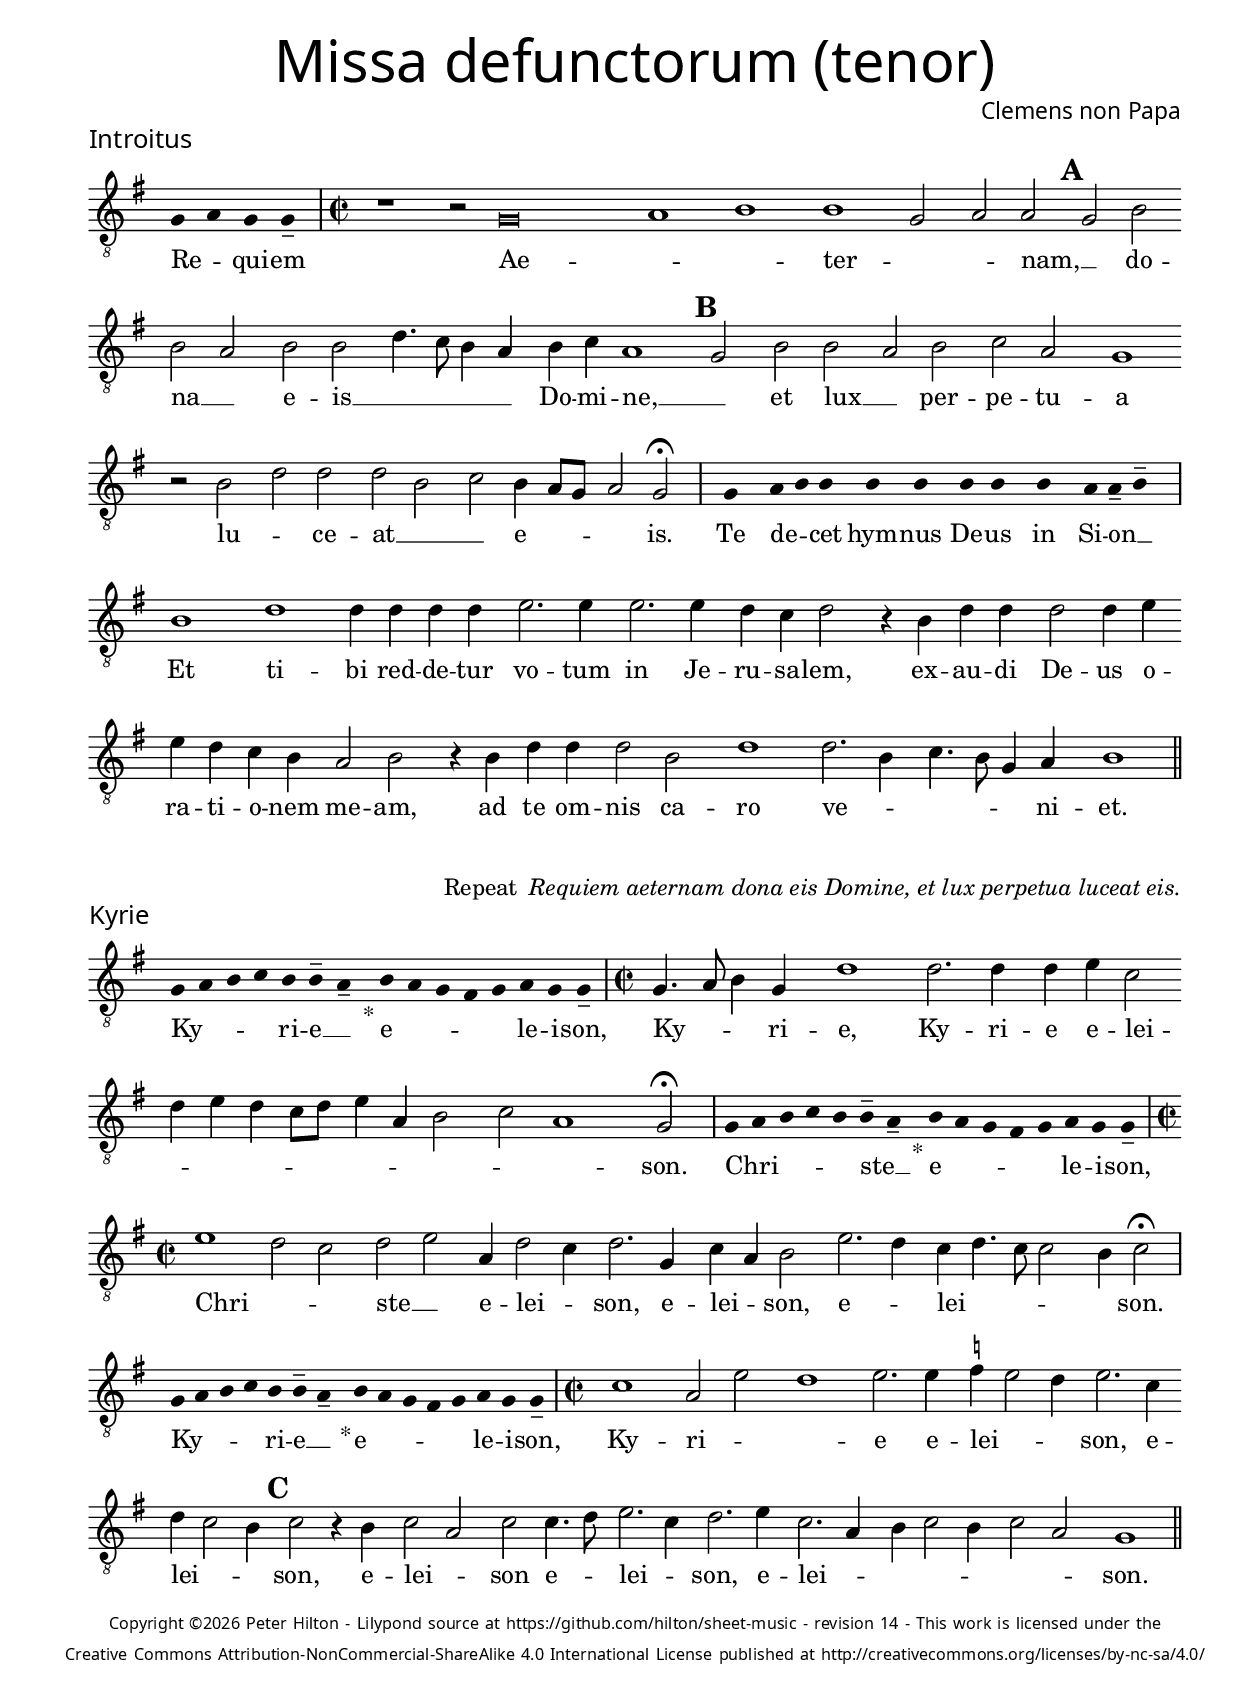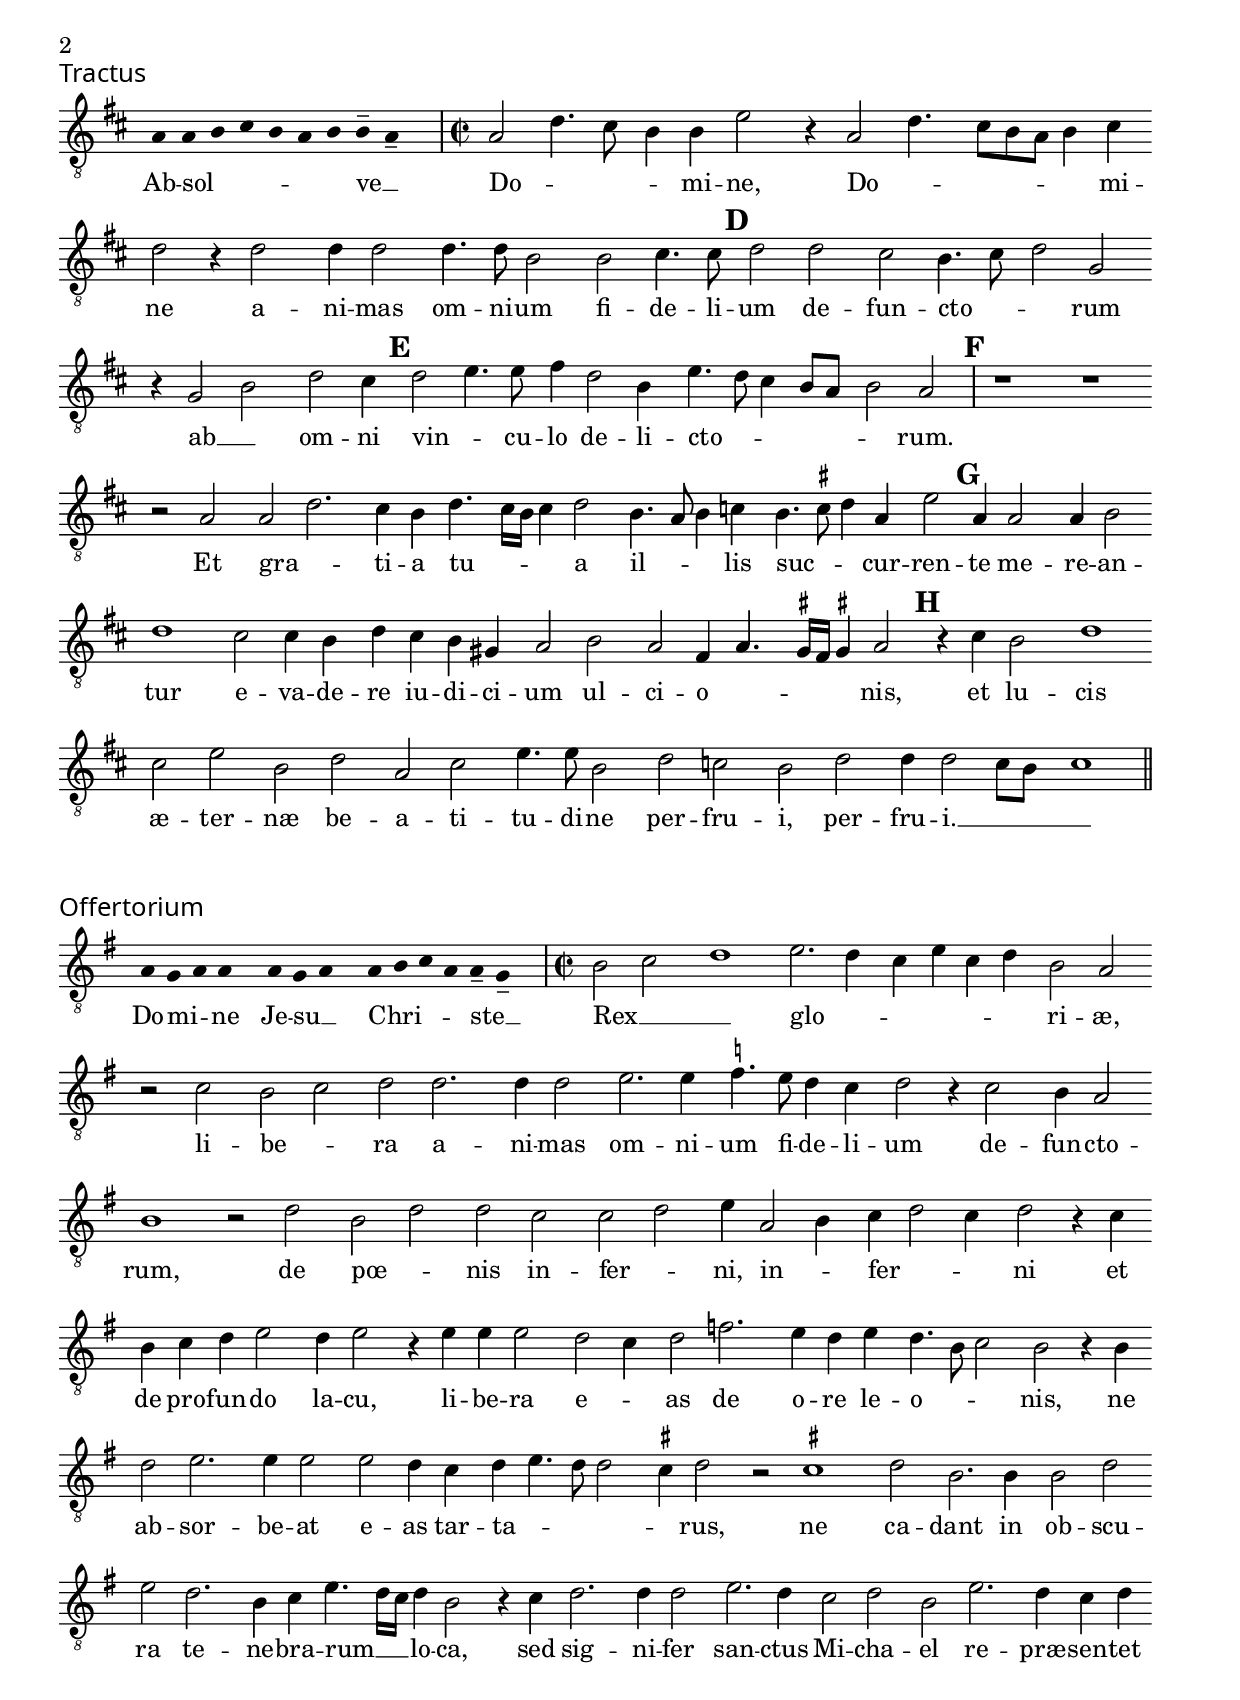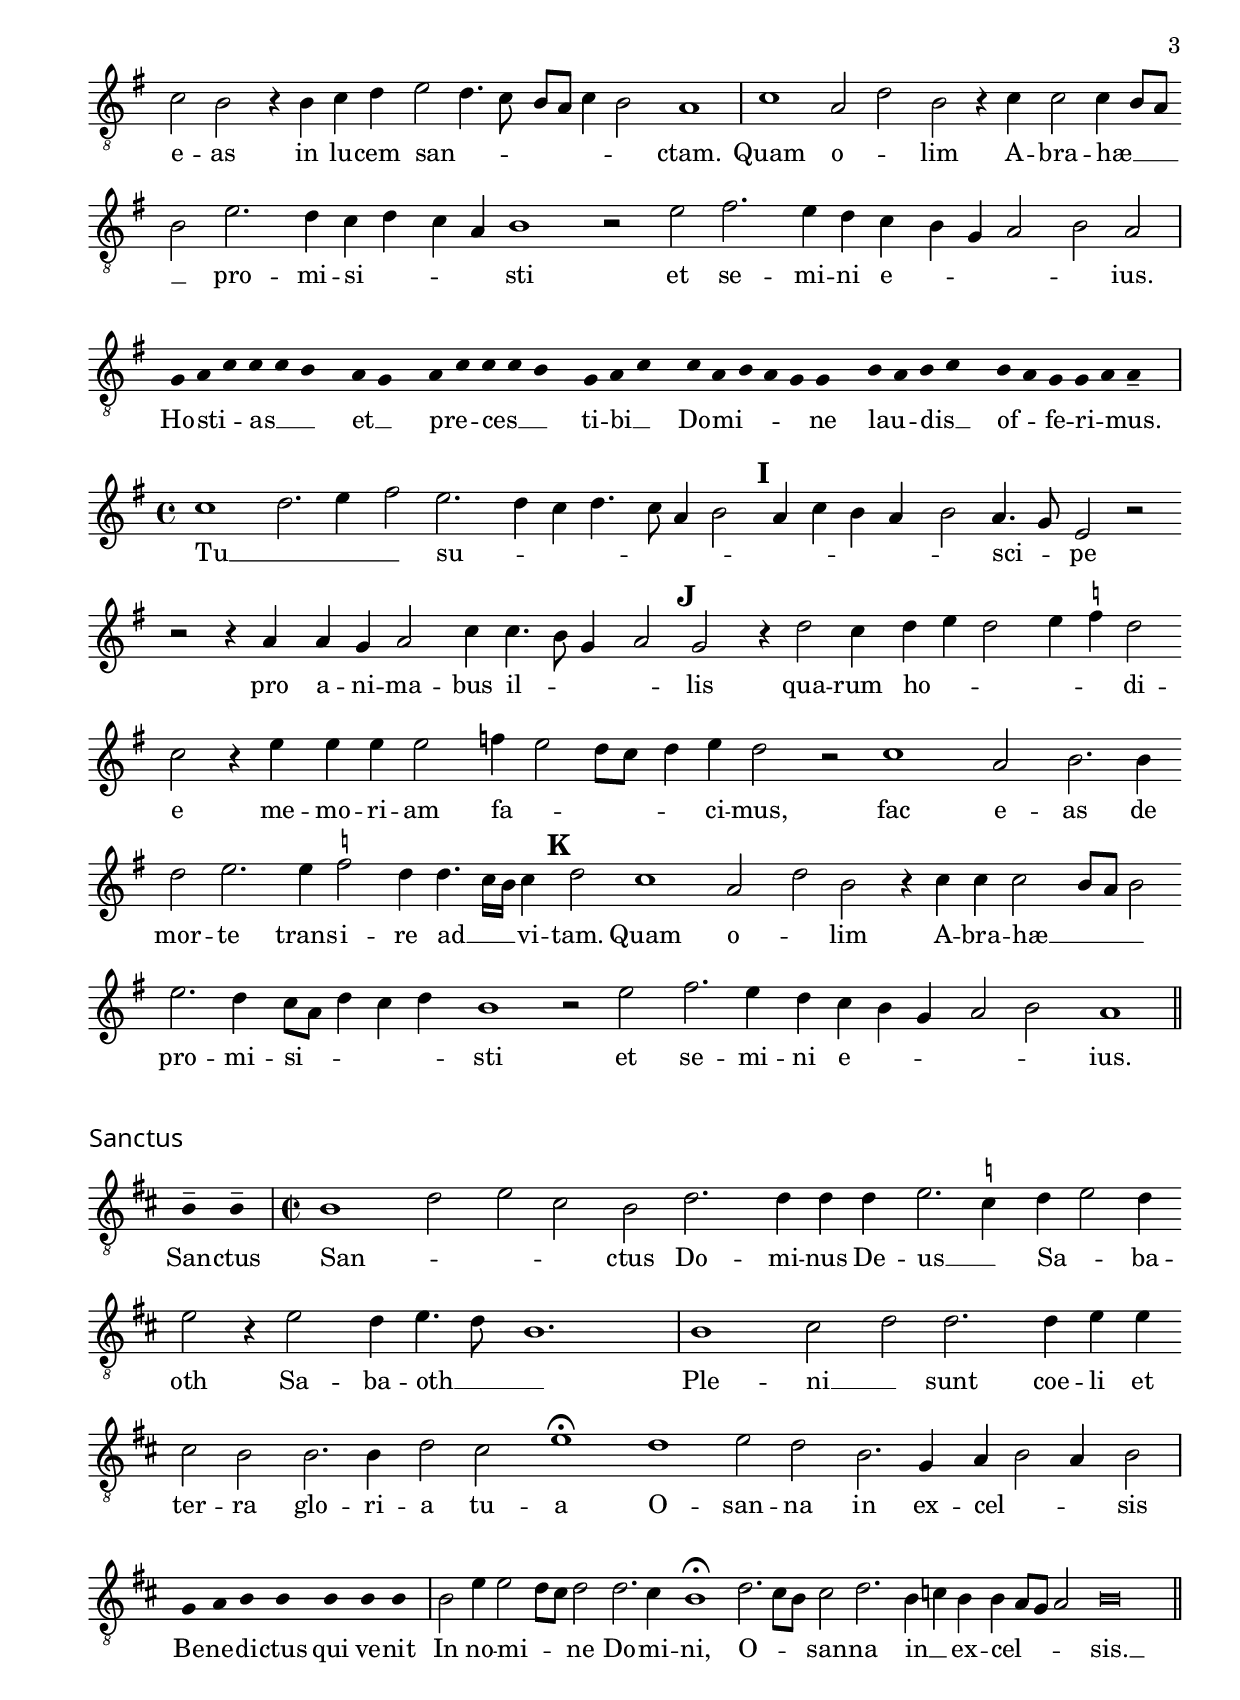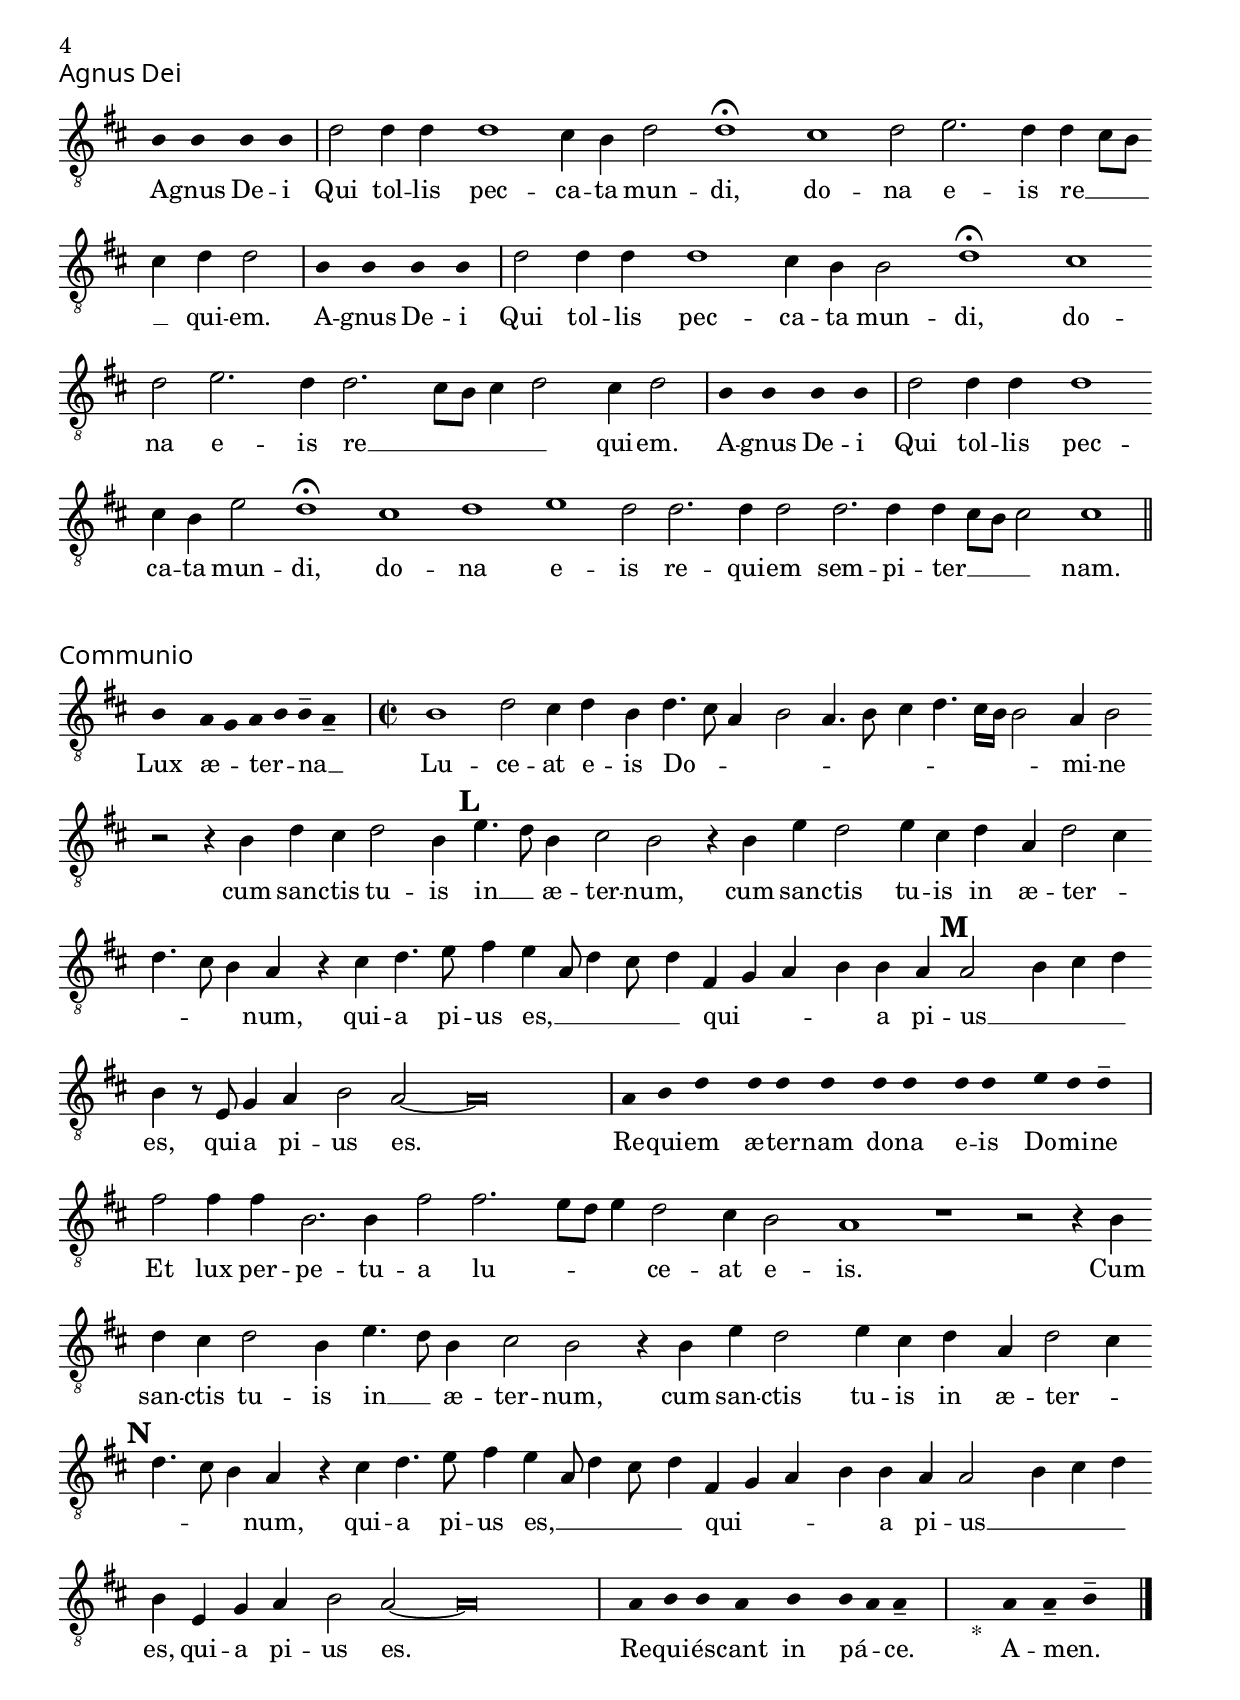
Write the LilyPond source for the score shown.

% http://www.cpdl.org/wiki/index.php/Missa_pro_defunctis_(Jacobus_Clemens_non_Papa)
% Copyright ©2024 Peter Hilton - https://github.com/hilton

\version "2.24.2"
% \pointAndClickOff
revision = "14"

\paper {
	#(define fonts (set-global-fonts #:sans "Source Sans Pro"))
	annotate-spacing = ##f
	two-sided = ##t
	inner-margin = 15\mm
	outer-margin = 10\mm
	top-margin = 10\mm
	bottom-margin = 10\mm
 	markup-system-spacing = #'( (padding . 1) )
	indent = 0
	ragged-bottom = ##f
	ragged-last-bottom = ##f
} 

year = #(strftime "©%Y" (localtime (current-time)))

\header {
	title = \markup \medium \fontsize #4 \override #'(font-name . "Source Sans Pro Light") {
		"Missa defunctorum (tenor)"
	}
	composer = \markup \sans { Clemens non Papa }
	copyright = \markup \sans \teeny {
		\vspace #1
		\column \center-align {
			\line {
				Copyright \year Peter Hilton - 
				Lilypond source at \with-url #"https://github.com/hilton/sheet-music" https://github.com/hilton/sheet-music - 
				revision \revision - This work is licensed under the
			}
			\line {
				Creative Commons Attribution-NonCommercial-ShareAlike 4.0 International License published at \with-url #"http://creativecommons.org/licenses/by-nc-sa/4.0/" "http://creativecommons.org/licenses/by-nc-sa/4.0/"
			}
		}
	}
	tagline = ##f
}

\layout {
	ragged-right = ##f
	ragged-last = ##f
	\context {
		\Score
		\override SpanBar.transparent = ##t
		\override BarLine.transparent = ##t
		\remove "Bar_number_engraver"
		\remove "Metronome_mark_engraver"
		\override SpacingSpanner.base-shortest-duration = #(ly:make-moment 1/8)
	}
	\context { 
		\Voice 
		\override NoteHead.style = #'baroque
		\consists "Horizontal_bracket_engraver"
	}
}

global = { 
	\tempo 2 = 44
	\set Staff.midiInstrument = "choir aahs"
	\accidentalStyle "forget"
}

globalF = { 
	\key f \major
}


globalC = { 
	\key c \major
}

showBarLine = {
	\once \override Score.BarLine.transparent = ##f
	\once \override Score.SpanBar.transparent = ##f 
}
ficta = { \once \set suggestAccidentals = ##t }


% INTROITUS

tenor = \new Voice {
	\relative c {
		\clef "treble_8"
		\once \override Staff.TimeSignature.stencil = ##f
		\override Stem.transparent = ##t 
		\cadenzaOn f4 g f f-- \cadenzaOff
		\override Stem.transparent = ##f
		\time 2/2
		\showBarLine\bar "|"
		
		r1 r2 f\breve g1 a1 a1 f2 g g \mark \default f a
		a g a a c4. bes8 a4 g a bes g1 \mark \default f2 a a
			 
		g a bes g f1 r2 a c c c a
		bes a4 g8 f g2 f \fermata
		\showBarLine\bar "|"
		
		\once \override Staff.TimeSignature.stencil = ##f
		\override Stem.transparent = ##t
		\cadenzaOn s8 f8 s g8 a a s a8 a s a8 a s a8 s g8 g-- a-- s \cadenzaOff
		\override Stem.transparent = ##f
		\showBarLine\bar "|"
		
		
		a1 c c4 c c c d2. d4
		d2. d4 c bes c2 r4 a c c c2 c4 d d c bes a g2 a
		r4 a c c c2 a c1 c2. a4 bes4. a8 f4 g a1
		\showBarLine\bar "||"
	}
	\addlyrics {
		Re -- _ qui -- em 
		Ae -- _ _  ter -- _ _ nam, __ _ do --
		na __ _ e -- is __ _ _ _ _ Do -- mi -- ne, __ _ 
		et lux __ _ per -- pe -- tu -- a lu -- _ ce -- at __ _ _
		e -- _ _ _ is.
		
		Te de -- _ cet hym -- nus De -- us in Si -- on __ _
		Et ti -- bi red -- de -- tur vo -- tum
		in Je -- ru -- sa -- lem, ex -- au -- di De -- us o -- ra -- ti  -- o -- nem me -- am,
		ad te om -- nis ca -- ro ve -- _ _ _ _ ni -- et.
	}
}

\score {
	\transpose f g {
		<<
		      \new Staff << \globalF \tenor >> 
		>>
	}
	\header {
		piece = \markup \larger \sans { Introitus }
	}
}

\markup {
	\column {
		\fill-line {
			\line { }
			\line { }
			\line \right-align { Repeat \italic " Requiem aeternam dona eis Domine, et lux perpetua luceat eis." }
		}
	}
}

% KYRIE

tenor = \new Voice {
	\relative c {
		\clef "treble_8"
		\once \override Staff.TimeSignature.stencil = ##f
		\override Stem.transparent = ##t 
		\cadenzaOn f8 g a bes a a-- g-- s4_"*" a8 g f e f g f f-- \cadenzaOff
		\override Stem.transparent = ##f
		\showBarLine\bar "|"		
		\time 2/2
		
		f4. g8 a4 f c'1 c2. c4 c d bes2 c4 d c bes8 c d4 g, a2
		bes g1 f2 \fermata
		\showBarLine\bar "|"

		\once \override Staff.TimeSignature.stencil = ##f
		\override Stem.transparent = ##t 
		\cadenzaOn f8 g a bes a a-- g-- s4_"*" a8 g f e f g f f-- \cadenzaOff
		\override Stem.transparent = ##f
		\showBarLine\bar "|"
		\time 2/2
		
		d'1 c2 bes c d g,4 c2 bes4 c2. f,4
		bes g a2 d2. c4 bes c4. bes8 bes2 a4 bes2 \fermata
		\showBarLine\bar "|"

		\once \override Staff.TimeSignature.stencil = ##f
		\override Stem.transparent = ##t 
		\cadenzaOn f8 g a bes a a-- g-- s4_"*" a8 g f e f g f f-- \cadenzaOff
		\override Stem.transparent = ##f
		\showBarLine\bar "|"
		\time 2/2
		
		
		bes1 g2 d' c1 d2. d4 \ficta es d2 c4 d2. bes4 c bes2 a4 \mark #3 bes2 r4 a bes2 g
		bes bes4. c8 d2. bes4 c2. d4 bes2. g4 a bes2 a4 bes2 g f1
		\showBarLine\bar "||"

	}
	\addlyrics {
		Ky -- _ _ _ ri -- e __ _ e -- _ _ _ _ le -- i -- son,
		Ky -- _ _ ri -- e, Ky -- ri -- e e -- lei -- _ _ _ _ _ _ _ _ _ _ son.
		
		Chri -- _ _ _ _ ste __ _ e -- _ _ _ _ le -- i -- son,
		Chri -- _ _ ste __ _ e -- lei -- _ son, e -- lei -- _ son, e -- _ lei -- _ _ _ _ son.

		Ky -- _ _ _ ri -- e __ _ e -- _ _ _ _ le -- i -- son,
		Ky -- ri -- _ _ 	e e -- lei -- _ _ son, e -- lei -- _ _ son, 
		e -- lei -- _ son e -- _ lei -- _ son, e -- lei -- _ _ _ _ _ _ son.
	}
}

\score {
	\transpose f g {
	  	<< 
			\new Staff << \globalF \tenor >> 
		>> 
	}
	\header {
		piece = \markup \larger \sans { Kyrie }
	}
}


% TRACTUS

tenor = \new Voice {
	\relative c {
		\clef "treble_8"
		\once \override Staff.TimeSignature.stencil = ##f
		\override Stem.transparent = ##t \cadenzaOn
		g'8 g a b a g a a-- g-- s
		\cadenzaOff \override Stem.transparent = ##f
		\showBarLine \bar "|" \time 2/2
		
		g2 c4. b8 a4 a d2 r4 g,2 c4. b8 a g a4 b |
		c2 r4 c2 c4 c2 c4. c8 a2 a b4. b8 \mark #4 c2 c b a4. b8 |

		c2 f, r4 f2 a c b4 | \mark #5 c2 d4. d8 e4 c2 a4 d4. c8 b4 a8 g |
		a2 g 
		\showBarLine \bar "|"
		\mark #6 r1 r r2 g g c2. b4 a c4.
		b16 a b4 c2 a4. g8 a4 bes a4. \ficta b!8 c4 g d'2 \mark #7 g,4 g2 g4 a2 c1 |
		b2 b4 a c b a fis g2 a g e4 g4. \ficta fis16 e \ficta fis!4 g2 \mark #8 r4 b a2 |

		c1 b2 d a c g b d4. d8 a2 c bes |
		a c c4 c2 b8 a b1 |
		\showBarLine\bar "||"
	}
	\addlyrics {
		Ab -- sol -- _ _ _ _ _ ve __ _ 
		Do -- _ _ _ mi -- ne, Do -- _ _ _ _ _ mi -- 
		ne a -- ni -- mas om -- ni -- um fi -- de -- li -- um de -- fun -- cto -- _

		_ rum ab __ _ om -- ni vin -- _ cu -- lo de -- li -- cto -- _ _ _ _ 
		_ rum. Et gra -- _ ti -- a tu -- 
		_ _ _ a il -- _ _ lis suc -- _ _ cur -- ren -- te me -- re -- an -- tur 
		e -- va -- de -- re iu -- di -- ci -- um ul -- ci -- o -- _ _ _ _ nis, et lu -- 

		cis æ -- ter -- næ be -- a -- ti -- tu -- di -- ne per -- fru -- 
		i, per -- fru -- i. __ _ _ _
	}
}

\score {
	\transpose f g {
	  	<< 
			\new Staff << \globalC \tenor >> 
		>> 
	}
	\header {
		piece = \markup \larger \sans { Tractus }
	}
}

% OFFERTORIUM

tenor = \new Voice {
	\relative c {
		\clef "treble_8"
		\once \override Staff.TimeSignature.stencil = ##f
		\override Stem.transparent = ##t \cadenzaOn
		g'8 f g g s g8 f g s g8 a bes g g-- f-- s
		\cadenzaOff \override Stem.transparent = ##f
		\showBarLine \bar "|" \time 2/2
		
		a2 bes c1 d2. c4 bes d bes c a2 g |
		r bes a bes c c2. c4 c2 d2. d4 \ficta es4. d8 c4 bes c2 r4 bes2

		a4 g2 | a1 r2 c a c c bes bes c d4 g,2 a4 |
		bes c2 bes4 c2 r4 bes a bes c d2 c4 d2 r4 d d d2 c bes4 |
		c2 es2. d4 c d c4. a8 bes2 a r4 a c2 d2. d4 d2 |
		d2 c4 bes c d4. c8 c2 \ficta b4 c2 | r \ficta b1 c2 a2. a4 a2 c |

		d c2. a4 bes d4. c16 bes c4 a2 r4 bes c2. c4 c2 d2. c4 |
		bes2 c a d2. c4 bes c bes2 a r4 a bes c d2 c4. bes8 |
		a g bes4 a2 g1 
		\showBarLine \bar "|"
		
		bes g2 c a r4 bes bes2 bes4 a8 g a2 d2.
		c4 bes c bes g a1 r2 d2 e2. d4 c bes a f g2 a g |
		\showBarLine \bar "|"
	}
	\addlyrics {
		Do -- mi -- _ ne Je -- su __ _ Chri -- _ _ _ ste __ _
		Rex __ _ _ glo -- _ _ _ _ _ ri -- æ,
		li -- be -- _ ra a -- ni -- mas om -- ni -- um fi -- de -- li -- um de -- 
		
		fun -- cto -- rum, de pœ -- _ nis in -- fer -- _ ni, in -- _
		fer -- _ _ ni et de pro -- fun -- do la -- cu, li -- be -- ra e -- _
		as de o -- re le -- o -- _ _ nis, ne ab -- sor -- be -- at
		e -- as tar -- ta -- _ _ _ _ rus, ne ca -- dant in ob -- scu -- 

		ra te -- ne -- bra -- rum __ _ _ lo -- ca,  sed sig -- ni -- fer san -- ctus
		Mi -- cha -- el re -- præ -- sen -- tet e -- as in lu -- cem san -- _ _
		_ _ _ _ ctam. Quam o -- _ lim A -- bra -- hæ __ _ _ _ pro -- 
		mi -- si -- _ _ _ sti et se -- mi -- ni e -- _ _ _ _ ius.
	}
}

\score {
	\transpose f g {
	  	<< 
			\new Staff << \globalF \tenor >> 
		>> 
	}
	\header {
		piece = \markup \larger \sans { Offertorium }
	}
}

\score {
	\transpose f g {
	\new Staff <<
		\key f \major
		\new Voice = "tenor" {
			\relative c {
				\clef "treble_8"
				\once \omit Staff.TimeSignature
				\cadenzaOn
				\override Stem.transparent = ##t 
				f4 g bes bes bes a s  g f s  g bes bes bes a s  f g bes s  bes g a g f f s  a g a bes s  a g f f g g-- s 
				\showBarLine\bar "|"
				\cadenzaOff
			}
		}
		\addlyrics {
			Ho -- sti -- _ as __ _ _ et __ _ pre -- _ ces __ _ _ ti -- bi __ _ 
			Do -- mi -- _ _ _ ne lau -- _ dis __ _ of -- _ fe -- ri -- _ mus.
		}
	>>
	}
}

tenor = \new Voice {
	\relative c'' {
		\set Score.rehearsalMarkFormatter = #format-mark-alphabet
		bes1 c2. d4 |
		e2 d2. c4 bes c4. bes8 g4 a2 \mark #9 g4 bes a g a2 g4. f8 d2 r |
		r r4 g g f g2 bes4 bes4. a8 f4 g2 \mark #10 f r4 c'2 bes4 c d c2 |
		d4 \ficta es c2 bes r4 d d d d2 es4 d2 c8 bes c4 d c2 r bes1 

		g2 a2. a4 c2 d2. d4 \ficta es2 c4 c4. bes16 a bes4 \mark #11 c2 bes1 g2 |
		c a r4 bes bes bes2 a8 g a2 d2. c4 bes8 g c4 bes c a1 |
		r2 d e2. d4 c bes a f g2 a g1
		\showBarLine\bar "||"
	}
	\addlyrics {
		Tu __ _ _ 	_ su -- _ _ _ _ _ _ _ _ _ _ _ sci -- _ pe 
		pro a -- ni -- ma -- bus il -- _ _ _ lis qua -- rum ho -- _ _ _ _ di -- e me -- mo -- ri -- am fa -- _ _ _ _ ci -- mus, fac

		e -- as de mor -- te trans -- i -- re ad __ _ _ vi -- tam.
		Quam o -- _ lim A -- bra -- hæ __ _ _ _ pro -- mi -- si -- _ _ _ _ sti
		et se -- mi -- ni e -- _ _ _ _ ius.
	}
}

\score {
	\transpose f g {
	  	<< 
			\new Staff << \globalF \tenor >> 
		>> 
	}
}


% SANCTUS 

tenor = \new Voice {
	\relative c' {
		\clef "treble_8"
		\once \override Staff.TimeSignature.stencil = ##f
		\override Stem.transparent = ##t a4-- a-- \override Stem.transparent = ##f
		\showBarLine\bar "|"
		\time 2/2
		
		a1 c2 d b a c2. c4 c c d2. 
		\ficta bes4 c d2 c4 d2 r4 d2 c4 d4. c8 a1.
		\showBarLine\bar "|"
		a1 b2 c c2. c4 d d b2 a a2. a4 c2 b d1 \fermata
		c1 d2 c a2. f4 g a2 g4 a2 \showBarLine\bar "|"
	}
	\addlyrics {
		San -- ctus
		San -- _ _ _ ctus Do -- mi -- nus De -- us __ _
		Sa -- _ ba -- oth Sa -- ba -- oth __ _ _
		Ple -- ni __ _ sunt coe -- li et ter -- ra glo -- ri -- a tu -- a
		O -- san -- na in ex -- cel -- _ _ sis
	}
}

\score {
	\transpose f g {
	  	<< 
			\new Staff << \globalC \tenor >> 
		>> 
	}
	\header {
		piece = \markup \larger \sans { Sanctus }
	}
}

% BENEDICTUS

tenor = \new Voice {
	\relative c {
		\clef "treble_8"
		\once \override Staff.TimeSignature.stencil = ##f
		\cadenzaOn
		\override Stem.transparent = ##t 
		f8 g a a s a s a a s \override Stem.transparent = ##f 
		\cadenzaOff \showBarLine \bar "|"
		
		a2 d4 d2 c8 b c2 c2. b4 a1 \fermata c2. b8 a b2 c2.
		 a4 bes a a g8 f g2 a\breve \showBarLine\bar "||"
	}
	\addlyrics {
		Be -- ne -- di -- ctus qui ve -- nit
		In no -- mi -- _ _ ne Do -- mi -- ni, O -- _ _ san -- na
		in __ _ ex -- cel -- _ _ _ sis. __
	}
}

\score {
	\transpose f g {
	  	<< 
			\new Staff << \globalC \tenor >> 
		>> 
	}
}

% AGNUS DEI

tenor = \new Voice {
	\relative c' {
		\clef "treble_8"
		\once \override Staff.TimeSignature.stencil = ##f
		\override Stem.transparent = ##t a4 a a a \override Stem.transparent = ##f \showBarLine\bar "|"
		c2 c4 c c1 b4 a c2 c1\fermata b c2 d2. c4 c b8 a b4 c4 c2 \showBarLine\bar "|"
		
		\override Stem.transparent = ##t a4 a a a \override Stem.transparent = ##f \showBarLine\bar "|"
		c2 c4 c c1 b4 a a2 c1\fermata b c2 d2. c4 c2. b8 a b4 c2 b4 c2 \showBarLine\bar "|"
		
		\override Stem.transparent = ##t a4 a a a \override Stem.transparent = ##f \showBarLine\bar "|"
		c2 c4 c c1 b4 a d2 c1\fermata b c d c2 c2. c4 c2 c2. c4 c b8 a b2 b1  \showBarLine\bar "||"
	}
	\addlyrics {
		A -- gnus De -- i
		Qui tol -- lis pec -- ca -- ta mun -- di, do -- na e -- is re __ _ _ _ qui -- em.
		A -- gnus De -- i
		Qui tol -- lis pec -- ca -- ta mun -- di, do -- na e -- is  re __ _ _ _ _ qui -- em.
		A -- gnus De -- i
		Qui tol -- lis pec -- ca -- ta mun -- di, do -- na e -- is re -- qui -- em sem -- pi -- ter __ _ _ _ nam.
	}
}

\score {
	\transpose f g {
	  	<< 
			\new Staff << \globalC \tenor >> 
		>> 
	}
	\header {
		piece = \markup \larger \sans { Agnus Dei }
	}
}

% COMMUNIO

tenor = \new Voice {
	\relative c {
		\clef "treble_8"
		\once \override Staff.TimeSignature.stencil = ##f
		\override Stem.transparent = ##t
		\cadenzaOn a'8 s g f g a a-- g-- s \cadenzaOff
		\override Stem.transparent = ##f
		\showBarLine\bar "|"
		\time 2/2
		
		a1 c2 b4 c a c4. b8 g4 a2 g4. a8 b4 c4. b16 a a2
		g4 a2 r2 r4 a | c b c2 a4 \mark #11 d4. c8 a4 | b2 a r4 a d c2
		d4 b c | g c2 b4 c4. b8 a4 g r b c4. d8 e4 d g,8 c4 b8 c4 e, f g |

		a a g \mark #12 g2 a4 b c a r8 d, f4 g a2 g2 ~ g\breve
		\showBarLine\bar "|"
		
		\once \override Staff.TimeSignature.stencil = ##f
		\override Stem.transparent = ##t 
		\cadenzaOn g8 a c s  c c c s  c c s  c c s  d c c-- s \cadenzaOff
		\override Stem.transparent = ##f
		\showBarLine\bar "|"
		
		e2 e4 e a,2. a4 e'2 e2. 
		d8 c d4 c2 b4 a2 g1 |
		r1 r2 r4 a c b c2 a4 d4. c8 a4 b2 a | r4 a d c2

		d4 b c g c2 b4 \mark #13 c4. b8 a4 g r b c4. d8 e4 d g,8 c4 b8 c4 e, f g |
		a a g g2 a4 b c a d, f g a2 g2 ~ g\breve |
		\showBarLine\bar "|"
		
		\cadenzaOn \override Stem.transparent = ##t
		s8 g8 a a g s  a s  a g g-- s \showBarLine \bar "|"
		s8 s4_"*" s g g-- a-- s8 \showBarLine \bar "|."
		\cadenzaOff
	}
	\addlyrics {
		Lux æ -- _ ter -- _ na __ _ 
		Lu -- ce -- at e -- is Do -- _ _ _ _ _ _ _ _ _ _ 
		mi -- ne cum san -- ctis tu -- is in __ _ æ -- ter -- num, cum san -- ctis 
		tu -- is in æ -- ter -- _ _ _ _ num,
		qui -- a pi -- us es, __ _ _ _ _ qui -- _ _ _ a pi -- us __ _ _ _ es, qui -- a pi -- us es.
		
		Re -- qui -- em æ -- ter -- nam do -- na e -- is Do -- mi -- ne 
		
		Et lux per -- pe -- tu -- a lu -- 
		_ _ _ ce -- at e -- is.
		Cum san -- ctis tu -- is in __ _ æ -- ter -- num, cum san -- ctis 

		tu -- is in æ -- ter -- _ _ _ _ num,
		qui -- a pi -- us es, __ _ _ _ _ qui -- _ _ _ a pi -- us __ _ _ _ es, qui -- a pi -- us es.
		
		Re -- qui -- és -- cant in pá -- _ ce. A -- men. _
	}
}


\score {
	\transpose f g {
	  	<< 
			\new Staff << \globalC \tenor >> 
		>> 
	}
	\header {
		piece = \markup \larger \sans { Communio }
	}
}
